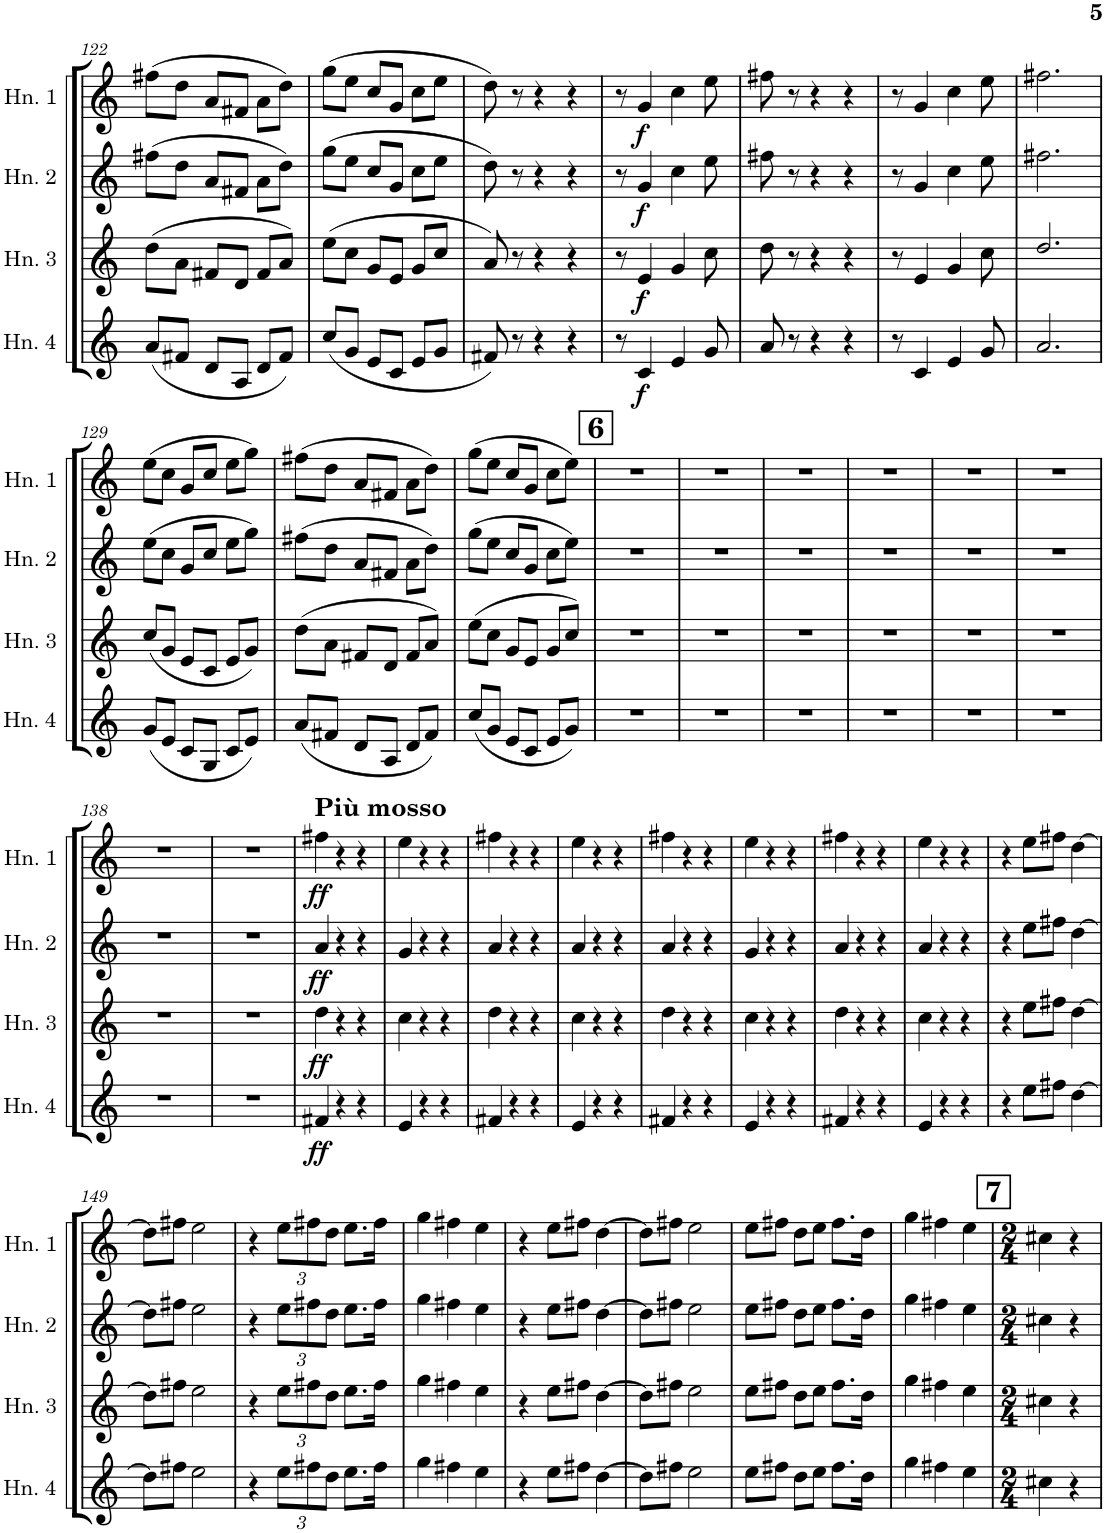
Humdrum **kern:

**kern	**dynam	**kern	**dynam	**kern	**dynam	**kern	**dynam
*part4	*part4	*part3	*part3	*part2	*part2	*part1	*part1
*staff4	*staff4	*staff3	*staff3	*staff2	*staff2	*staff1	*staff1
*I"Horn 4	*	*I"Horn 3	*	*I"Horn 2	*	*I"Horn 1	*
*I'Hn. 4	*	*I'Hn. 3	*	*I'Hn. 2	*	*I'Hn. 1	*
!!LO:PB:g=z
*clefG2	*	*clefG2	*	*clefG2	*	*clefG2	*
*Trd4c7	*	*Trd4c7	*	*Trd4c7	*	*Trd4c7	*
*k[]	*	*k[]	*	*k[]	*	*k[]	*
*M3/4	*	*M3/4	*	*M3/4	*	*M3/4	*
=122	=122	=122	=122	=122	=122	=122	=122
(8a/L	.	(8dd\L	.	(8ff#X\L	.	(8ff#X\L	.
8f#X/J	.	8a\J	.	8dd\J	.	8dd\J	.
8d/L	.	8f#X/L	.	8a/L	.	8a/L	.
8A/J	.	8d/J	.	8f#X/J	.	8f#X/J	.
8d/L	.	8f#/L	.	8a\L	.	8a\L	.
8f#/J)	.	8a/J)	.	8dd\J)	.	8dd\J)	.
=123	=123	=123	=123	=123	=123	=123	=123
(8cc/L	.	(8ee\L	.	(8gg\L	.	(8gg\L	.
8g/J	.	8cc\J	.	8ee\J	.	8ee\J	.
8e/L	.	8g/L	.	8cc/L	.	8cc/L	.
8c/J	.	8e/J	.	8g/J	.	8g/J	.
8e/L	.	8g/L	.	8cc\L	.	8cc\L	.
8g/J	.	8cc/J	.	8ee\J	.	8ee\J	.
=124	=124	=124	=124	=124	=124	=124	=124
8f#X/)	.	8a/)	.	8dd\)	.	8dd\)	.
8r	.	8r	.	8r	.	8r	.
4r	.	4r	.	4r	.	4r	.
4r	.	4r	.	4r	.	4r	.
=125	=125	=125	=125	=125	=125	=125	=125
8r	.	8r	.	8r	.	8r	.
!	!LO:DY:b	!	!LO:DY:b	!	!LO:DY:b	!	!LO:DY:b
4c/	f	4e/	f	4g/	f	4g/	f
4e/	.	4g/	.	4cc\	.	4cc\	.
8g/	.	8cc\	.	8ee\	.	8ee\	.
=126	=126	=126	=126	=126	=126	=126	=126
8a/	.	8dd\	.	8ff#X\	.	8ff#X\	.
8r	.	8r	.	8r	.	8r	.
4r	.	4r	.	4r	.	4r	.
4r	.	4r	.	4r	.	4r	.
=127	=127	=127	=127	=127	=127	=127	=127
8r	.	8r	.	8r	.	8r	.
4c/	.	4e/	.	4g/	.	4g/	.
4e/	.	4g/	.	4cc\	.	4cc\	.
8g/	.	8cc\	.	8ee\	.	8ee\	.
=128	=128	=128	=128	=128	=128	=128	=128
2.a/	.	2.dd/	.	2.ff#X\	.	2.ff#X\	.
!!LO:LB:g=z
=129	=129	=129	=129	=129	=129	=129	=129
(8g/L	.	(8cc/L	.	(8ee\L	.	(8ee\L	.
8e/J	.	8g/J	.	8cc\J	.	8cc\J	.
8c/L	.	8e/L	.	8g/L	.	8g/L	.
8G/J	.	8c/J	.	8cc/J	.	8cc/J	.
8c/L	.	8e/L	.	8ee\L	.	8ee\L	.
8e/J)	.	8g/J)	.	8gg\J)	.	8gg\J)	.
=130	=130	=130	=130	=130	=130	=130	=130
(8a/L	.	(8dd\L	.	(8ff#X\L	.	(8ff#X\L	.
8f#X/J	.	8a\J	.	8dd\J	.	8dd\J	.
8d/L	.	8f#X/L	.	8a/L	.	8a/L	.
8A/J	.	8d/J	.	8f#X/J	.	8f#X/J	.
8d/L	.	8f#/L	.	8a\L	.	8a\L	.
8f#/J)	.	8a/J)	.	8dd\J)	.	8dd\J)	.
=131	=131	=131	=131	=131	=131	=131	=131
(8cc/L	.	(8ee\L	.	(8gg\L	.	(8gg\L	.
8g/J	.	8cc\J	.	8ee\J	.	8ee\J	.
8e/L	.	8g/L	.	8cc/L	.	8cc/L	.
8c/J	.	8e/J	.	8g/J	.	8g/J	.
8e/L	.	8g/L	.	8cc\L	.	8cc\L	.
8g/J)	.	8cc/J)	.	8ee\J)	.	8ee\J)	.
!!LO:REH:place=s1:a:B:cj:fs=14:t=6
=132	=132	=132	=132	=132	=132	=132	=132
2.r	.	2.r	.	2.r	.	2.r	.
=133	=133	=133	=133	=133	=133	=133	=133
2.r	.	2.r	.	2.r	.	2.r	.
=134	=134	=134	=134	=134	=134	=134	=134
2.r	.	2.r	.	2.r	.	2.r	.
=135	=135	=135	=135	=135	=135	=135	=135
2.r	.	2.r	.	2.r	.	2.r	.
=136	=136	=136	=136	=136	=136	=136	=136
2.r	.	2.r	.	2.r	.	2.r	.
=137	=137	=137	=137	=137	=137	=137	=137
2.r	.	2.r	.	2.r	.	2.r	.
!!LO:LB:g=z
=138	=138	=138	=138	=138	=138	=138	=138
2.r	.	2.r	.	2.r	.	2.r	.
=139	=139	=139	=139	=139	=139	=139	=139
2.r	.	2.r	.	2.r	.	2.r	.
=140	=140	=140	=140	=140	=140	=140	=140
!	!	!	!	!	!	!LO:TX:a:B:t=Più mosso	!
!	!LO:DY:b	!	!LO:DY:b	!	!LO:DY:b	!	!LO:DY:b
4f#X/	ff	4dd\	ff	4a/	ff	4ff#X\	ff
4r	.	4r	.	4r	.	4r	.
4r	.	4r	.	4r	.	4r	.
=141	=141	=141	=141	=141	=141	=141	=141
4e/	.	4cc\	.	4g/	.	4ee\	.
4r	.	4r	.	4r	.	4r	.
4r	.	4r	.	4r	.	4r	.
=142	=142	=142	=142	=142	=142	=142	=142
4f#X/	.	4dd\	.	4a/	.	4ff#X\	.
4r	.	4r	.	4r	.	4r	.
4r	.	4r	.	4r	.	4r	.
=143	=143	=143	=143	=143	=143	=143	=143
4e/	.	4cc\	.	4a/	.	4ee\	.
4r	.	4r	.	4r	.	4r	.
4r	.	4r	.	4r	.	4r	.
=144	=144	=144	=144	=144	=144	=144	=144
4f#X/	.	4dd\	.	4a/	.	4ff#X\	.
4r	.	4r	.	4r	.	4r	.
4r	.	4r	.	4r	.	4r	.
=145	=145	=145	=145	=145	=145	=145	=145
4e/	.	4cc\	.	4g/	.	4ee\	.
4r	.	4r	.	4r	.	4r	.
4r	.	4r	.	4r	.	4r	.
=146	=146	=146	=146	=146	=146	=146	=146
4f#X/	.	4dd\	.	4a/	.	4ff#X\	.
4r	.	4r	.	4r	.	4r	.
4r	.	4r	.	4r	.	4r	.
=147	=147	=147	=147	=147	=147	=147	=147
4e/	.	4cc\	.	4a/	.	4ee\	.
4r	.	4r	.	4r	.	4r	.
4r	.	4r	.	4r	.	4r	.
=148	=148	=148	=148	=148	=148	=148	=148
4r	.	4r	.	4r	.	4r	.
8ee\L	.	8ee\L	.	8ee\L	.	8ee\L	.
8ff#X\J	.	8ff#X\J	.	8ff#X\J	.	8ff#X\J	.
[4dd\	.	[4dd\	.	[4dd\	.	[4dd\	.
!!LO:LB:g=z
=149	=149	=149	=149	=149	=149	=149	=149
8dd\L]	.	8dd\L]	.	8dd\L]	.	8dd\L]	.
8ff#X\J	.	8ff#X\J	.	8ff#X\J	.	8ff#X\J	.
2ee\	.	2ee\	.	2ee\	.	2ee\	.
=150	=150	=150	=150	=150	=150	=150	=150
4r	.	4r	.	4r	.	4r	.
*Xbrackettup	*	*Xbrackettup	*	*Xbrackettup	*	*Xbrackettup	*
12ee\L	.	12ee\L	.	12ee\L	.	12ee\L	.
12ff#X\	.	12ff#X\	.	12ff#X\	.	12ff#X\	.
12dd\J	.	12dd\J	.	12dd\J	.	12dd\J	.
8.ee\L	.	8.ee\L	.	8.ee\L	.	8.ee\L	.
16ff#\Jk	.	16ff#\Jk	.	16ff#\Jk	.	16ff#\Jk	.
=151	=151	=151	=151	=151	=151	=151	=151
4gg\	.	4gg\	.	4gg\	.	4gg\	.
4ff#X\	.	4ff#X\	.	4ff#X\	.	4ff#X\	.
4ee\	.	4ee\	.	4ee\	.	4ee\	.
=152	=152	=152	=152	=152	=152	=152	=152
4r	.	4r	.	4r	.	4r	.
8ee\L	.	8ee\L	.	8ee\L	.	8ee\L	.
8ff#X\J	.	8ff#X\J	.	8ff#X\J	.	8ff#X\J	.
[4dd\	.	[4dd\	.	[4dd\	.	[4dd\	.
=153	=153	=153	=153	=153	=153	=153	=153
8dd\L]	.	8dd\L]	.	8dd\L]	.	8dd\L]	.
8ff#X\J	.	8ff#X\J	.	8ff#X\J	.	8ff#X\J	.
2ee\	.	2ee\	.	2ee\	.	2ee\	.
=154	=154	=154	=154	=154	=154	=154	=154
8ee\L	.	8ee\L	.	8ee\L	.	8ee\L	.
8ff#X\J	.	8ff#X\J	.	8ff#X\J	.	8ff#X\J	.
8dd\L	.	8dd\L	.	8dd\L	.	8dd\L	.
8ee\J	.	8ee\J	.	8ee\J	.	8ee\J	.
8.ff#\L	.	8.ff#\L	.	8.ff#\L	.	8.ff#\L	.
16dd\Jk	.	16dd\Jk	.	16dd\Jk	.	16dd\Jk	.
=155	=155	=155	=155	=155	=155	=155	=155
4gg\	.	4gg\	.	4gg\	.	4gg\	.
4ff#X\	.	4ff#X\	.	4ff#X\	.	4ff#X\	.
4ee\	.	4ee\	.	4ee\	.	4ee\	.
!!LO:REH:place=s1:a:B:cj:fs=14:t=7
=156	=156	=156	=156	=156	=156	=156	=156
*M2/4	*	*M2/4	*	*M2/4	*	*M2/4	*
4cc#X\	.	4cc#X\	.	4cc#X\	.	4cc#X\	.
4r	.	4r	.	4r	.	4r	.
=	=	=	=	=	=	=	=
*-	*-	*-	*-	*-	*-	*-	*-
